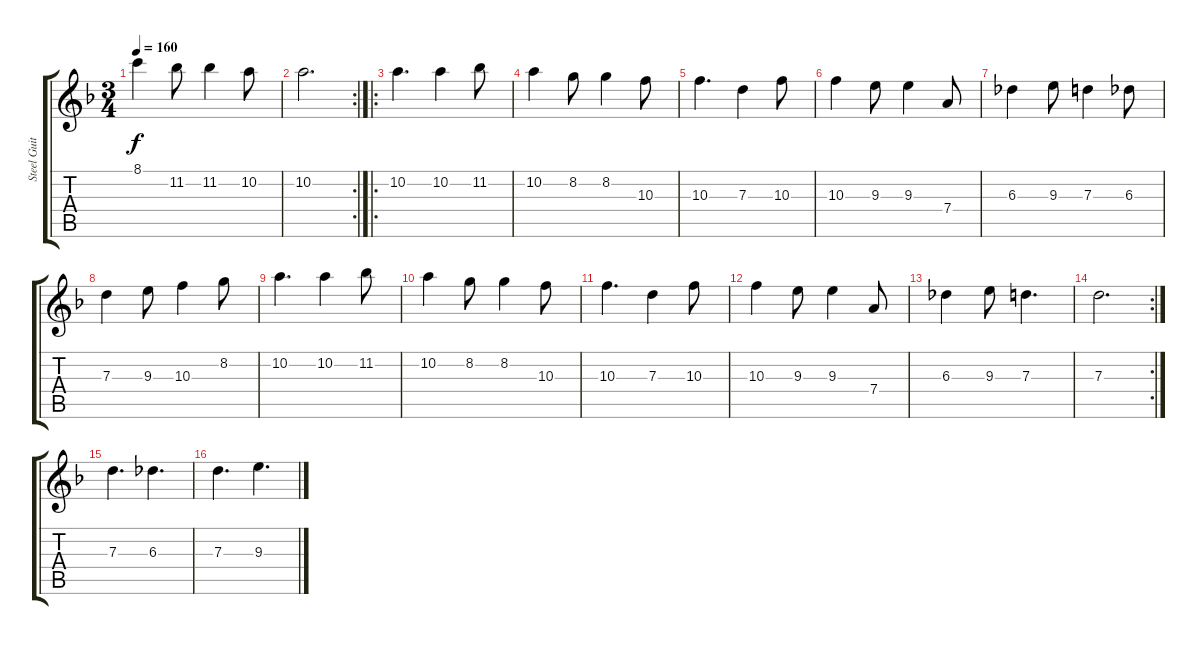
\track ("Steel Guitar" "Steel Guit") {instrument acousticguitarsteel}
\staff {score tabs}
\tuning (E4 B3 G3 D3 A2 E2) {hide}
\ts (3 4)
\tempo 160
\clef g2
\ks dminor
8.1.4{dy f} 11.2.8 11.2.4 10.2.8 |
\rc 2
10.2.2{d} |
\ro
10.2.4{d} 10.2.4 11.2.8 |
10.2.4 8.2.8 8.2.4 10.3.8 |
10.3.4{d} 7.3.4 10.3.8 |
10.3.4 9.3.8 9.3.4 7.4.8 |
6.3.4 9.3.8 7.3.4 6.3.8 |
7.3.4 9.3.8 10.3.4 8.2.8 |
10.2.4{d} 10.2.4 11.2.8 |
10.2.4 8.2.8 8.2.4 10.3.8 |
10.3.4{d} 7.3.4 10.3.8 |
10.3.4 9.3.8 9.3.4 7.4.8 |
6.3.4 9.3.8 7.3.4{d} |
\rc 2
7.3.2{d} |
7.3.4{d} 6.3.4{d} |
7.3.4{d} 9.3.4{d}
